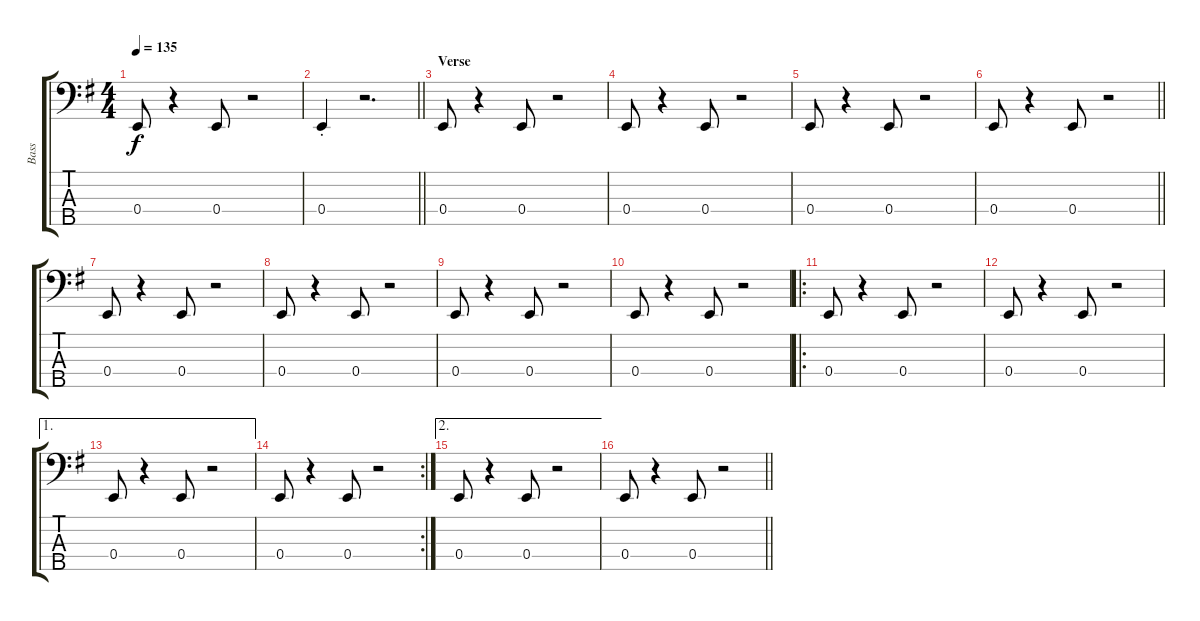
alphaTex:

\track ("Bass" "Bass") {instrument electricbassfinger}
\staff {score tabs}
\tuning (G2 D2 A1 E1 B0) {hide}
\ts (4 4)
\tempo 135
\clef f4
\ks g
0.4.8{dy f} r.4 0.4.8 r.2 |
\barLineRight lightlight
0.4{st}.4 r.2{d} |
\section ("" "Verse")
0.4.8 r.4 0.4.8 r.2 |
0.4.8 r.4 0.4.8 r.2 |
0.4.8 r.4 0.4.8 r.2 |
\barLineRight lightlight
0.4.8 r.4 0.4.8 r.2 |
\section ("" "")
0.4.8 r.4 0.4.8 r.2 |
0.4.8 r.4 0.4.8 r.2 |
0.4.8 r.4 0.4.8 r.2 |
0.4.8 r.4 0.4.8 r.2 |
\ro
0.4.8 r.4 0.4.8 r.2 |
0.4.8 r.4 0.4.8 r.2 |
\ae 1
0.4.8 r.4 0.4.8 r.2 |
\rc 2
0.4.8 r.4 0.4.8 r.2 |
\ae 2
0.4.8 r.4 0.4.8 r.2 |
\barLineRight lightlight
0.4.8 r.4 0.4.8 r.2
